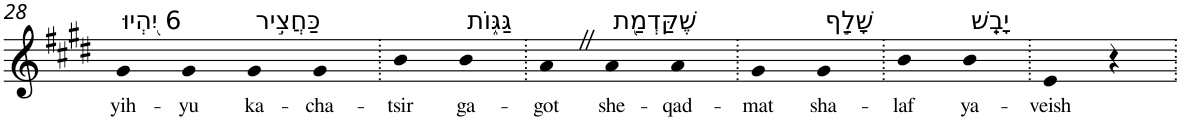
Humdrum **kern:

**kern	**text
*part1	*part1
*staff1	*staff1
*I"Piano	*
*I'Pno	*
!!LO:PB:g=z
*clefG2	*
*k[f#c#g#d#]	*
*E:	*
=28	=28
!LO:TX:a:t=6 יִ֭הְיוּ	!
!	!LO:LY:b
4g#	yih-
!	!LO:LY:b
4g#	-yu
!LO:TX:a:t=כַּחֲצִ֣יר	!
!	!LO:LY:b
4g#	ka-
!	!LO:LY:b
4g#	-cha-
=29.	=29.
!	!LO:LY:b
4b	-tsir
!LO:TX:a:t=גַּגּ֑וֹת	!
!	!LO:LY:b
4b	ga-
=30.	=30.
!	!LO:LY:b
4aZ	-got
!LO:TX:a:t=שֶׁקַּדְמַ֖ת	!
!	!LO:LY:b
4a	she-
!	!LO:LY:b
4a	-qad-
=31.	=31.
!	!LO:LY:b
4g#	-mat
!LO:TX:a:t=שָׁלַ֣ף	!
!	!LO:LY:b
4g#	sha-
=32.	=32.
!	!LO:LY:b
4b	-laf
!LO:TX:a:t=יָבֵֽשׁ	!
!	!LO:LY:b
4b	ya-
=33.	=33.
!	!LO:LY:b
4e	-veish
4r	.
=.	=.
*-	*-
